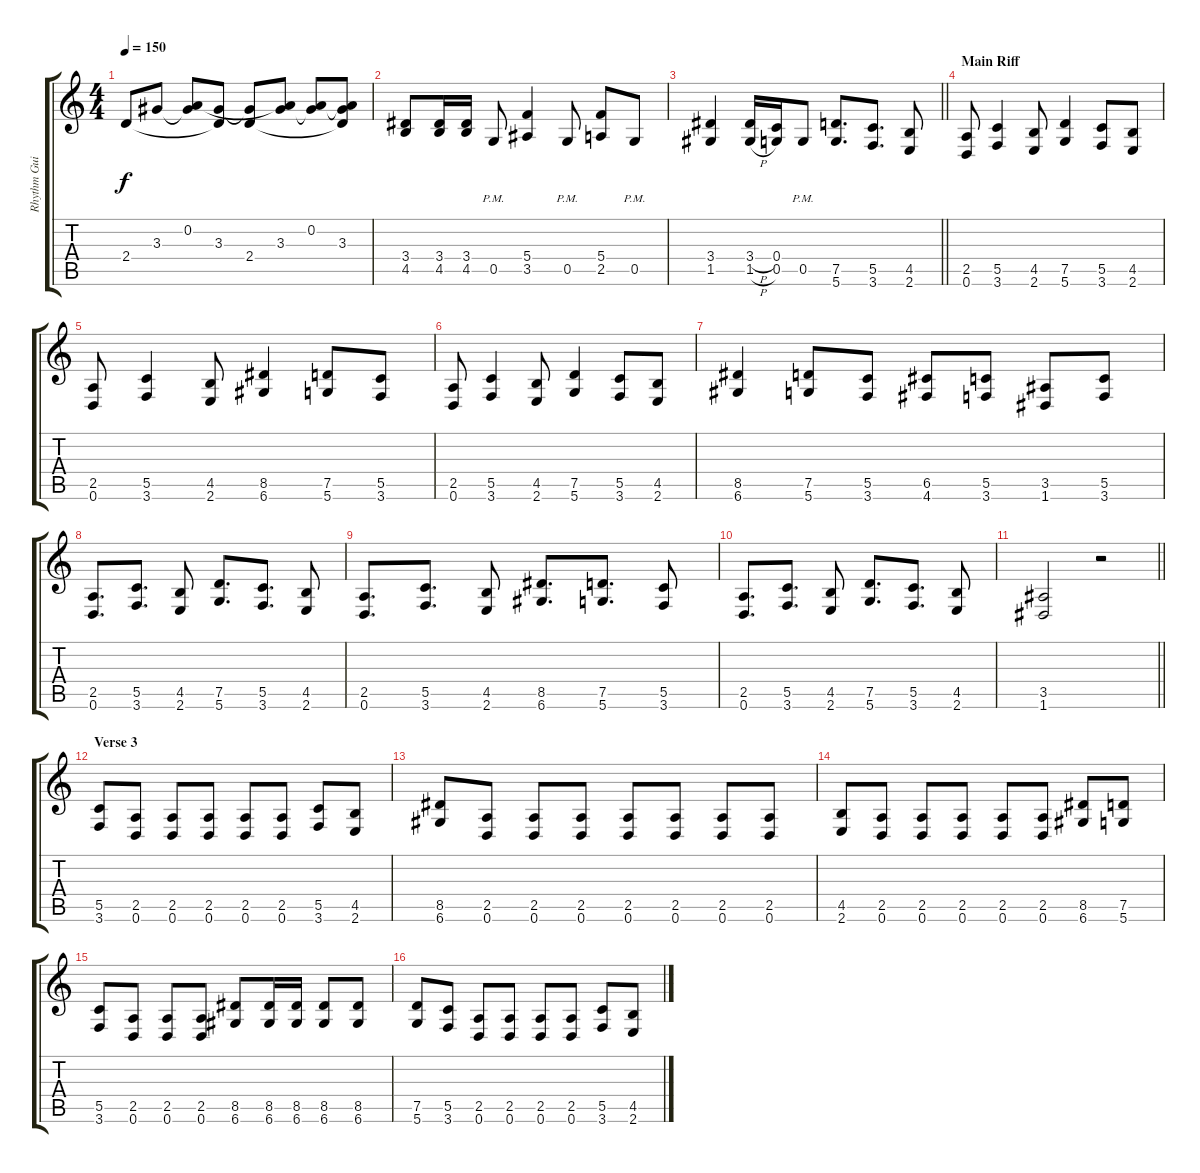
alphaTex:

\track ("Rhythm Guitar 1" "Rhythm Gui") {instrument distortionguitar}
\staff {score tabs}
\tuning (D4 A3 F3 C3 G2 D2) {hide}
\ts (4 4)
\tempo 150
\clef g2
\ks c
2.4.8{dy f} 3.3.8 (0.2 3.3{t}).8 (3.3 2.4{t}).8 (3.3{t} 2.4).8 (0.2{t} 3.3).8 (0.2 3.3{t}).8 (0.2{t} 3.3 2.4{t}).8 |
(3.4 4.5).8 (3.4 4.5).16 (3.4 4.5).16 0.5{pm}.8 (5.4 3.5).4 0.5{pm}.8 (5.4 2.5).8 0.5{pm}.8 |
\barLineRight lightlight
(3.4 1.5).4 (3.4{h} 1.5{h}).16 (0.4 0.5).16 0.5{pm}.8 (7.5 5.6).8{d} (5.5 3.6).8{d} (4.5 2.6).8 |
\section ("" "Main Riff")
(2.5 0.6).8 (5.5 3.6).4 (4.5 2.6).8 (7.5 5.6).4 (5.5 3.6).8 (4.5 2.6).8 |
(2.5 0.6).8 (5.5 3.6).4 (4.5 2.6).8 (8.5 6.6).4 (7.5 5.6).8 (5.5 3.6).8 |
(2.5 0.6).8 (5.5 3.6).4 (4.5 2.6).8 (7.5 5.6).4 (5.5 3.6).8 (4.5 2.6).8 |
(8.5 6.6).4 (7.5 5.6).8 (5.5 3.6).8 (6.5 4.6).8 (5.5 3.6).8 (3.5 1.6).8 (5.5 3.6).8 |
(2.5 0.6).8{d} (5.5 3.6).8{d} (4.5 2.6).8 (7.5 5.6).8{d} (5.5 3.6).8{d} (4.5 2.6).8 |
(2.5 0.6).8{d} (5.5 3.6).8{d} (4.5 2.6).8 (8.5 6.6).8{d} (7.5 5.6).8{d} (5.5 3.6).8 |
(2.5 0.6).8{d} (5.5 3.6).8{d} (4.5 2.6).8 (7.5 5.6).8{d} (5.5 3.6).8{d} (4.5 2.6).8 |
\barLineRight lightlight
(3.5 1.6).2 r.2 |
\section ("" "Verse 3")
(5.5 3.6).8 (2.5 0.6).8 (2.5 0.6).8 (2.5 0.6).8 (2.5 0.6).8 (2.5 0.6).8 (5.5 3.6).8 (4.5 2.6).8 |
(8.5 6.6).8 (2.5 0.6).8 (2.5 0.6).8 (2.5 0.6).8 (2.5 0.6).8 (2.5 0.6).8 (2.5 0.6).8 (2.5 0.6).8 |
(4.5 2.6).8 (2.5 0.6).8 (2.5 0.6).8 (2.5 0.6).8 (2.5 0.6).8 (2.5 0.6).8 (8.5 6.6).8 (7.5 5.6).8 |
(5.5 3.6).8 (2.5 0.6).8 (2.5 0.6).8 (2.5 0.6).8 (8.5 6.6).8 (8.5 6.6).16 (8.5 6.6).16 (8.5 6.6).8 (8.5 6.6).8 |
(7.5 5.6).8 (5.5 3.6).8 (2.5 0.6).8 (2.5 0.6).8 (2.5 0.6).8 (2.5 0.6).8 (5.5 3.6).8 (4.5 2.6).8
